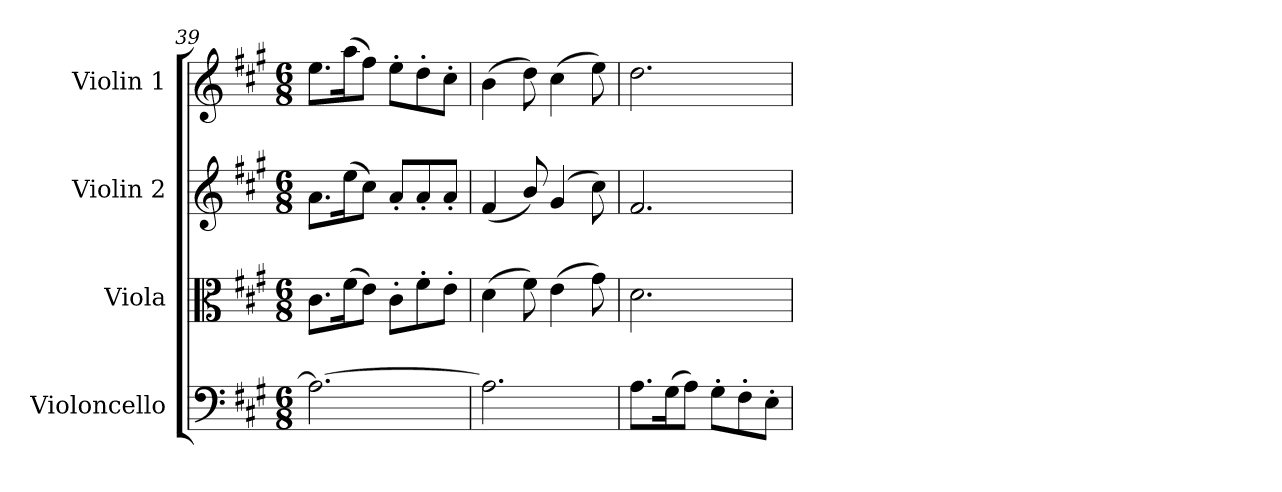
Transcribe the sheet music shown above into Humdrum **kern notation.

**kern	**kern	**kern	**kern
*part4	*part3	*part2	*part1
*staff4	*staff3	*staff2	*staff1
*I"Violoncello	*I"Viola	*I"Violin 2	*I"Violin 1
*I'Vc	*I'Vla	*I'Vln	*I'Vln
*clefF4	*clefC3	*clefG2	*clefG2
*k[f#c#g#]	*k[f#c#g#]	*k[f#c#g#]	*k[f#c#g#]
*M6/8	*M6/8	*M6/8	*M6/8
=39	=39	=39	=39
2.A\_	8.c#\L	8.a\L	8.ee\L
.	(16f#\K	(16ee\K	(16aa\K
.	8e\J)	8cc#\J)	8ff#\J)
.	8c#'\L	8a'/L	8ee'\L
.	8f#'\	8a'/	8dd'\
.	8e'\J	8a'/J	8cc#'\J
!!LO:LB:g=z
=40	=40	=40	=40
2.A\]	(4d\	(4f#/	(4b\
.	8f#\)	8b/)	8dd\)
.	(4e\	(4g#/	(4cc#\
.	8g#\)	8cc#\)	8ee\)
=41	=41	=41	=41
8.A\L	2.d\	2.f#/	2.dd\
(16G#\K	.	.	.
8A\J)	.	.	.
8G#'\L	.	.	.
8F#'\	.	.	.
8E'\J	.	.	.
=	=	=	=
*-	*-	*-	*-
